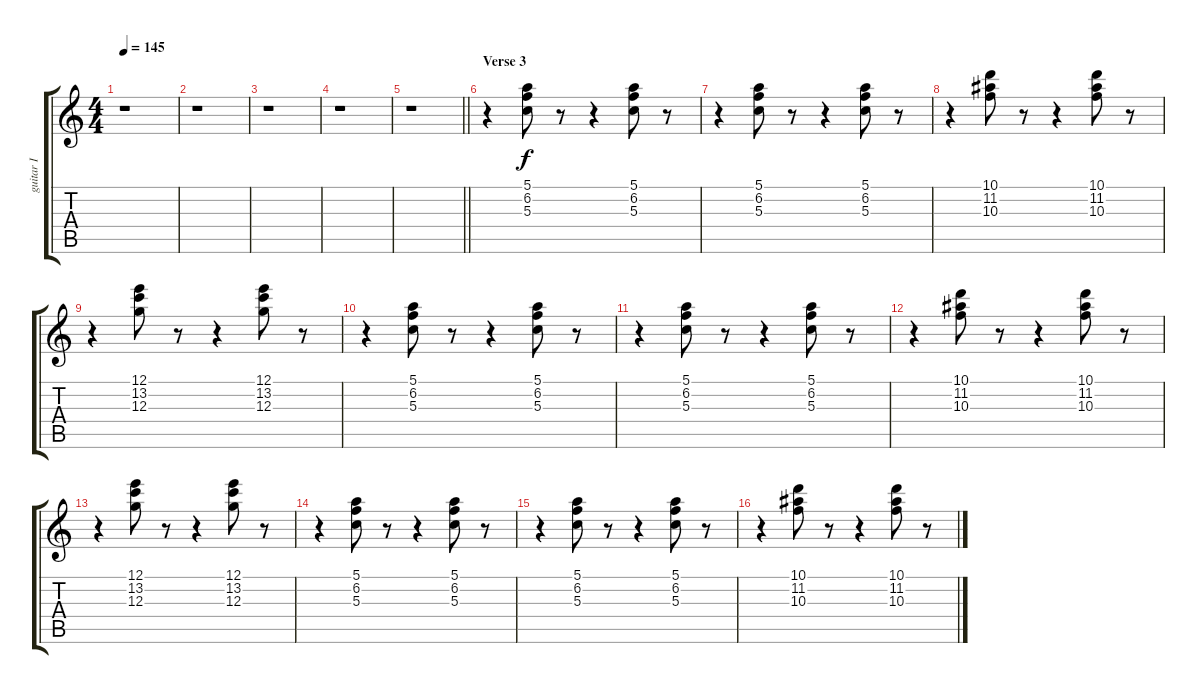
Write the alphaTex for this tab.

\track ("guitar I" "guitar I") {instrument acousticguitarsteel}
\staff {score tabs}
\tuning (E4 B3 G3 D3 A2 E2) {hide}
\ts (4 4)
\tempo 145
\clef g2
\ks c
r.1{dy f} |
r.1 |
r.1 |
r.1 |
\barLineRight lightlight
r.1 |
\section ("" "Verse 3")
r.4 (5.1 6.2 5.3).8 r.8 r.4 (5.1 6.2 5.3).8 r.8 |
r.4 (5.1 6.2 5.3).8 r.8 r.4 (5.1 6.2 5.3).8 r.8 |
r.4 (10.1 11.2 10.3).8 r.8 r.4 (10.1 11.2 10.3).8 r.8 |
r.4 (12.1 13.2 12.3).8 r.8 r.4 (12.1 13.2 12.3).8 r.8 |
r.4 (5.1 6.2 5.3).8 r.8 r.4 (5.1 6.2 5.3).8 r.8 |
r.4 (5.1 6.2 5.3).8 r.8 r.4 (5.1 6.2 5.3).8 r.8 |
r.4 (10.1 11.2 10.3).8 r.8 r.4 (10.1 11.2 10.3).8 r.8 |
r.4 (12.1 13.2 12.3).8 r.8 r.4 (12.1 13.2 12.3).8 r.8 |
r.4 (5.1 6.2 5.3).8 r.8 r.4 (5.1 6.2 5.3).8 r.8 |
r.4 (5.1 6.2 5.3).8 r.8 r.4 (5.1 6.2 5.3).8 r.8 |
r.4 (10.1 11.2 10.3).8 r.8 r.4 (10.1 11.2 10.3).8 r.8
